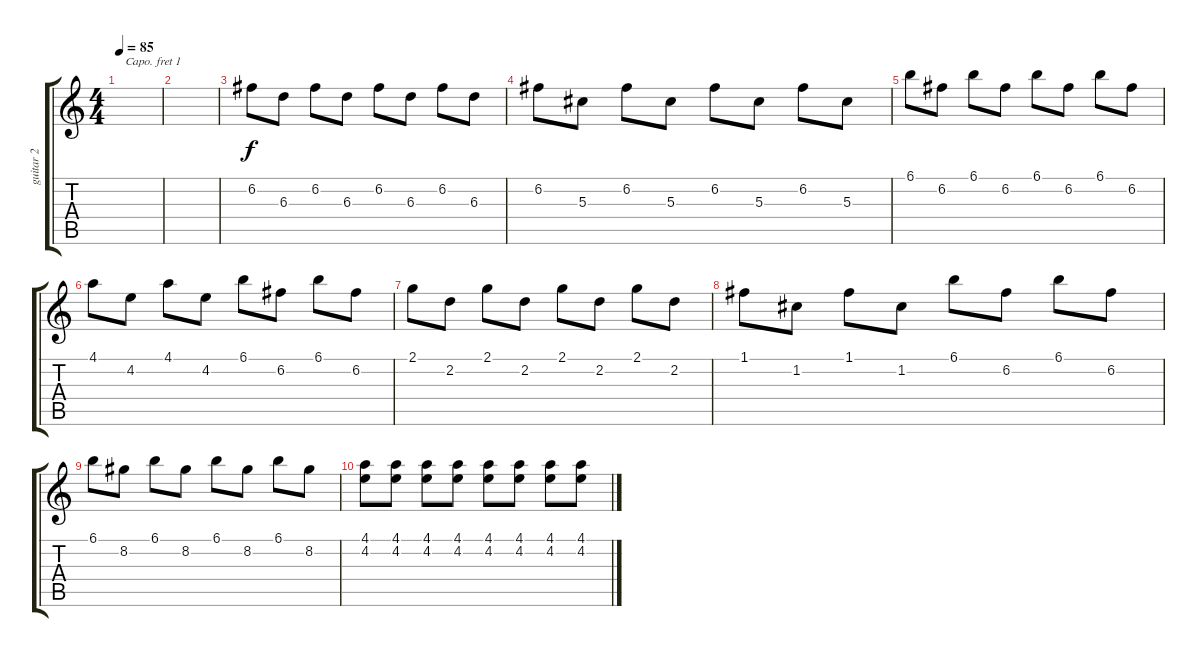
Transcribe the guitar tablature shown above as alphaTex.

\track ("guitar 2" "guitar 2") {instrument electricguitarjazz}
\staff {score tabs}
\capo 1
\tuning (E4 B3 G3 D3 A2 E2) {hide}
\ts (4 4)
\tempo 85
\clef g2
\ks c
|
|
6.2.8 6.3.8 6.2.8 6.3.8 6.2.8 6.3.8 6.2.8 6.3.8 |
6.2.8 5.3.8 6.2.8 5.3.8 6.2.8 5.3.8 6.2.8 5.3.8 |
6.1.8 6.2.8 6.1.8 6.2.8 6.1.8 6.2.8 6.1.8 6.2.8 |
4.1.8 4.2.8 4.1.8 4.2.8 6.1.8 6.2.8 6.1.8 6.2.8 |
2.1.8 2.2.8 2.1.8 2.2.8 2.1.8 2.2.8 2.1.8 2.2.8 |
1.1.8 1.2.8 1.1.8 1.2.8 6.1.8 6.2.8 6.1.8 6.2.8 |
6.1.8 8.2.8 6.1.8 8.2.8 6.1.8 8.2.8 6.1.8 8.2.8 |
(4.1 4.2).8 (4.1 4.2).8 (4.1 4.2).8 (4.1 4.2).8 (4.1 4.2).8 (4.1 4.2).8 (4.1 4.2).8 (4.1 4.2).8
